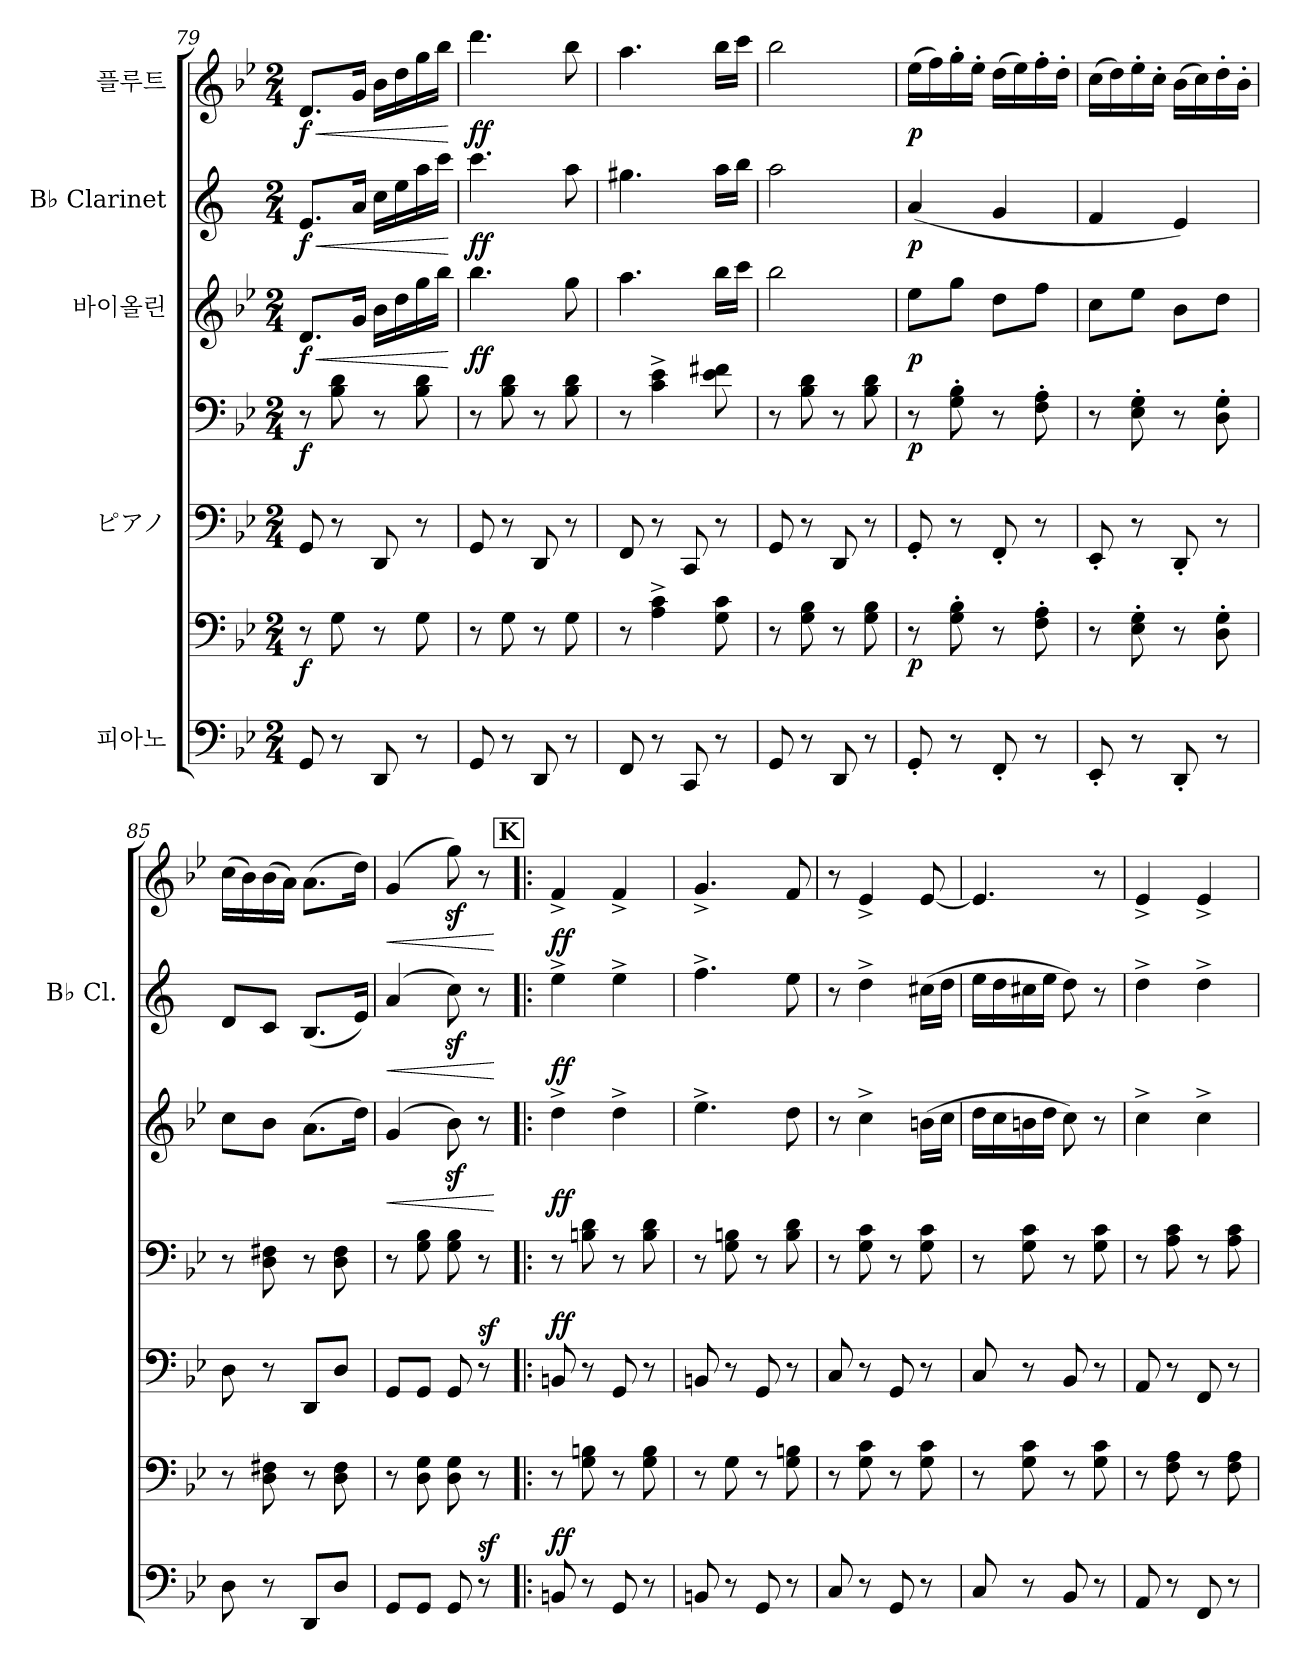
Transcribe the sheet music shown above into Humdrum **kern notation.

**kern	**kern	**dynam	**kern	**kern	**dynam	**kern	**dynam	**kern	**dynam	**kern	**dynam
*part5	*part5	*part5	*part4	*part4	*part4	*part3	*part3	*part2	*part2	*part1	*part1
*staff7	*staff6	*staff6/7	*staff5	*staff4	*staff4/5	*staff3	*staff3	*staff2	*staff2	*staff1	*staff1
*I"피아노	*	*	*I"ピアノ	*	*	*I"바이올린	*	*I"B♭ Clarinet	*	*I"플루트	*
*	*	*	*	*	*	*	*	*I'B♭ Cl.	*	*	*
*clefF4	*clefF4	*	*clefF4	*clefF4	*	*clefG2	*	*clefG2	*	*clefG2	*
*	*	*	*	*	*	*	*	*ITrd1c2	*	*	*
*k[b-e-]	*k[b-e-]	*	*k[b-e-]	*k[b-e-]	*	*k[b-e-]	*	*k[b-e-]	*	*k[b-e-]	*
*M2/4	*M2/4	*	*M2/4	*M2/4	*	*M2/4	*	*M2/4	*	*M2/4	*
=79	=79	=79	=79	=79	=79	=79	=79	=79	=79	=79	=79
!	!	!LO:DY:b	!	!	!LO:DY:b	!	!LO:HP:b	!	!LO:HP:b	!	!LO:HP:b
!	!	!	!	!	!	!	!LO:DY:n=1:b	!	!LO:DY:n=1:b	!	!LO:DY:n=1:b
8GG/	8r	f	8GG/	8r	f	8.d/L	< f	8.d/L	< f	8.d/L	< f
8r	8G\	.	8r	8B-\ 8d\	.	.	.	.	.	.	.
.	.	.	.	.	.	16g/Jk	.	16g/Jk	.	16g/Jk	.
8DD/	8r	.	8DD/	8r	.	16b-\LL	.	16b-\LL	.	16b-\LL	.
.	.	.	.	.	.	16dd\	.	16dd\	.	16dd\	.
8r	8G\	.	8r	8B-\ 8d\	.	16gg\	.	16gg\	.	16gg\	.
.	.	.	.	.	.	16bb-\JJ	.	16bb-\JJ	.	16bb-\JJ	.
.	.	.	.	.	.	.	[	.	[	.	[
=80	=80	=80	=80	=80	=80	=80	=80	=80	=80	=80	=80
!	!	!	!	!	!	!	!LO:DY:b	!	!LO:DY:b	!	!LO:DY:b
8GG/	8r	.	8GG/	8r	.	4.bb-\	ff	4.bb-\	ff	4.ddd\	ff
8r	8G\	.	8r	8B-\ 8d\	.	.	.	.	.	.	.
8DD/	8r	.	8DD/	8r	.	.	.	.	.	.	.
8r	8G\	.	8r	8B-\ 8d\	.	8gg\	.	8gg\	.	8bb-\	.
!!LO:PB:g=z
=81	=81	=81	=81	=81	=81	=81	=81	=81	=81	=81	=81
8FF/	8r	.	8FF/	8r	.	4.aa\	.	4.ff#X\	.	4.aa\	.
8r	4A\^ 4c\^	.	8r	4c\^ 4e-\^	.	.	.	.	.	.	.
8CC/	.	.	8CC/	.	.	.	.	.	.	.	.
8r	8G\ 8c\	.	8r	8e-\ 8f#X\	.	16bb-\LL	.	16gg\LL	.	16bb-\LL	.
.	.	.	.	.	.	16ccc\JJ	.	16aa\JJ	.	16ccc\JJ	.
=82	=82	=82	=82	=82	=82	=82	=82	=82	=82	=82	=82
8GG/	8r	.	8GG/	8r	.	2bb-\	.	2gg\	.	2bb-\	.
8r	8G\ 8B-\	.	8r	8B-\ 8d\	.	.	.	.	.	.	.
8DD/	8r	.	8DD/	8r	.	.	.	.	.	.	.
8r	8G\ 8B-\	.	8r	8B-\ 8d\	.	.	.	.	.	.	.
=83	=83	=83	=83	=83	=83	=83	=83	=83	=83	=83	=83
!	!	!LO:DY:b	!	!	!LO:DY:b	!	!LO:DY:b	!	!LO:DY:b	!	!LO:DY:b
8GG'/	8r	p	8GG'/	8r	p	8ee-\L	p	(>4g/	p	(>16ee-\LL	p
.	.	.	.	.	.	.	.	.	.	16ff\)	.
8r	8G\' 8B-\'	.	8r	8G\' 8B-\'	.	8gg\J	.	.	.	16gg'\	.
.	.	.	.	.	.	.	.	.	.	16ee-'\JJ	.
8FF'/	8r	.	8FF'/	8r	.	8dd\L	.	4f/	.	(>16dd\LL	.
.	.	.	.	.	.	.	.	.	.	16ee-\)	.
8r	8F\' 8A\'	.	8r	8F\' 8A\'	.	8ff\J	.	.	.	16ff'\	.
.	.	.	.	.	.	.	.	.	.	16dd'\JJ	.
=84	=84	=84	=84	=84	=84	=84	=84	=84	=84	=84	=84
8EE-'/	8r	.	8EE-'/	8r	.	8cc\L	.	4e-/	.	(>16cc\LL	.
.	.	.	.	.	.	.	.	.	.	16dd\)	.
8r	8E-\' 8G\'	.	8r	8E-\' 8G\'	.	8ee-\J	.	.	.	16ee-'\	.
.	.	.	.	.	.	.	.	.	.	16cc'\JJ	.
8DD'/	8r	.	8DD'/	8r	.	8b-\L	.	4d/)	.	(>16b-\LL	.
.	.	.	.	.	.	.	.	.	.	16cc\)	.
8r	8D\' 8G\'	.	8r	8D\' 8G\'	.	8dd\J	.	.	.	16dd'\	.
.	.	.	.	.	.	.	.	.	.	16b-'\JJ	.
=85	=85	=85	=85	=85	=85	=85	=85	=85	=85	=85	=85
8D\	8r	.	8D\	8r	.	8cc\L	.	8c/L	.	(>16cc\LL	.
.	.	.	.	.	.	.	.	.	.	16b-\)	.
8r	8D\ 8F#X\	.	8r	8D\ 8F#X\	.	8b-\J	.	8B-/J	.	(>16b-\	.
.	.	.	.	.	.	.	.	.	.	16a\JJ)	.
8DD/L	8r	.	8DD/L	8r	.	(>8.a\L	.	(<8.A/L	.	(>8.a\L	.
8D/J	8D\ 8F#\	.	8D/J	8D\ 8F#\	.	.	.	.	.	.	.
.	.	.	.	.	.	16dd\Jk)	.	16d/Jk)	.	16dd\Jk)	.
=86	=86	=86	=86	=86	=86	=86	=86	=86	=86	=86	=86
!	!	!	!	!	!	!	!LO:HP:b	!	!LO:HP:b	!	!LO:HP:b
8GG/L	8r	.	8GG/L	8r	.	(>4g/	<	(>4g/	<	(>4g/	<
8GG/J	8D\ 8G\	.	8GG/J	8G\ 8B-\	.	.	.	.	.	.	.
8GG/	8D\ 8G\	.	8GG/	8G\ 8B-\	.	8b-z<\)	.	8b-z<\)	.	8ggz<\)	.
!	!	!LO:DY:a=2	!	!	!LO:DY:a=2	!	!	!	!	!	!
8r	8r	sf	8r	8r	sf	8r	.	8r	.	8r	.
.	.	.	.	.	.	.	[	.	[	.	[
!!LO:PB:g=z
!!LO:REH:place=s1:a:B:fs=14:t=K
=87!|:	=87!|:	=87!|:	=87!|:	=87!|:	=87!|:	=87!|:	=87!|:	=87!|:	=87!|:	=87!|:	=87!|:
!	!	!LO:DY:a=2	!	!	!LO:DY:a=2	!	!LO:DY:b	!	!LO:DY:b	!	!LO:DY:b
8BBn/	8r	ff	8BBn/	8r	ff	4dd^\	ff	4dd^\	ff	4f^/	ff
8r	8G\ 8Bn\	.	8r	8Bn\ 8d\	.	.	.	.	.	.	.
8GG/	8r	.	8GG/	8r	.	4dd^\	.	4dd^\	.	4f^/	.
8r	8G\ 8B\	.	8r	8B\ 8d\	.	.	.	.	.	.	.
=88	=88	=88	=88	=88	=88	=88	=88	=88	=88	=88	=88
8BBn/	8r	.	8BBn/	8r	.	4.ee-^\	.	4.ee-^\	.	4.g^/	.
8r	8G\	.	8r	8G\ 8Bn\	.	.	.	.	.	.	.
8GG/	8r	.	8GG/	8r	.	.	.	.	.	.	.
8r	8G\ 8Bn\	.	8r	8B\ 8d\	.	8dd\	.	8dd\	.	8f/	.
=89	=89	=89	=89	=89	=89	=89	=89	=89	=89	=89	=89
8C/	8r	.	8C/	8r	.	8r	.	8r	.	8r	.
8r	8G\ 8c\	.	8r	8G\ 8c\	.	4cc^\	.	4cc^\	.	4e-^/	.
8GG/	8r	.	8GG/	8r	.	.	.	.	.	.	.
8r	8G\ 8c\	.	8r	8G\ 8c\	.	(>16bn\LL	.	(>16bn\LL	.	[8e-/	.
.	.	.	.	.	.	16cc\JJ	.	16cc\JJ	.	.	.
=90	=90	=90	=90	=90	=90	=90	=90	=90	=90	=90	=90
8C/	8r	.	8C/	8r	.	16dd\LL	.	16dd\LL	.	4.e-/]	.
.	.	.	.	.	.	16cc\	.	16cc\	.	.	.
8r	8G\ 8c\	.	8r	8G\ 8c\	.	16bn\	.	16bn\	.	.	.
.	.	.	.	.	.	16dd\JJ	.	16dd\JJ	.	.	.
8BB-/	8r	.	8BB-/	8r	.	8cc\)	.	8cc\)	.	.	.
8r	8G\ 8c\	.	8r	8G\ 8c\	.	8r	.	8r	.	8r	.
=91	=91	=91	=91	=91	=91	=91	=91	=91	=91	=91	=91
8AA/	8r	.	8AA/	8r	.	4cc^\	.	4cc^\	.	4e-^/	.
8r	8F\ 8A\	.	8r	8A\ 8c\	.	.	.	.	.	.	.
8FF/	8r	.	8FF/	8r	.	4cc^\	.	4cc^\	.	4e-^/	.
8r	8F\ 8A\	.	8r	8A\ 8c\	.	.	.	.	.	.	.
=	=	=	=	=	=	=	=	=	=	=	=
*-	*-	*-	*-	*-	*-	*-	*-	*-	*-	*-	*-
